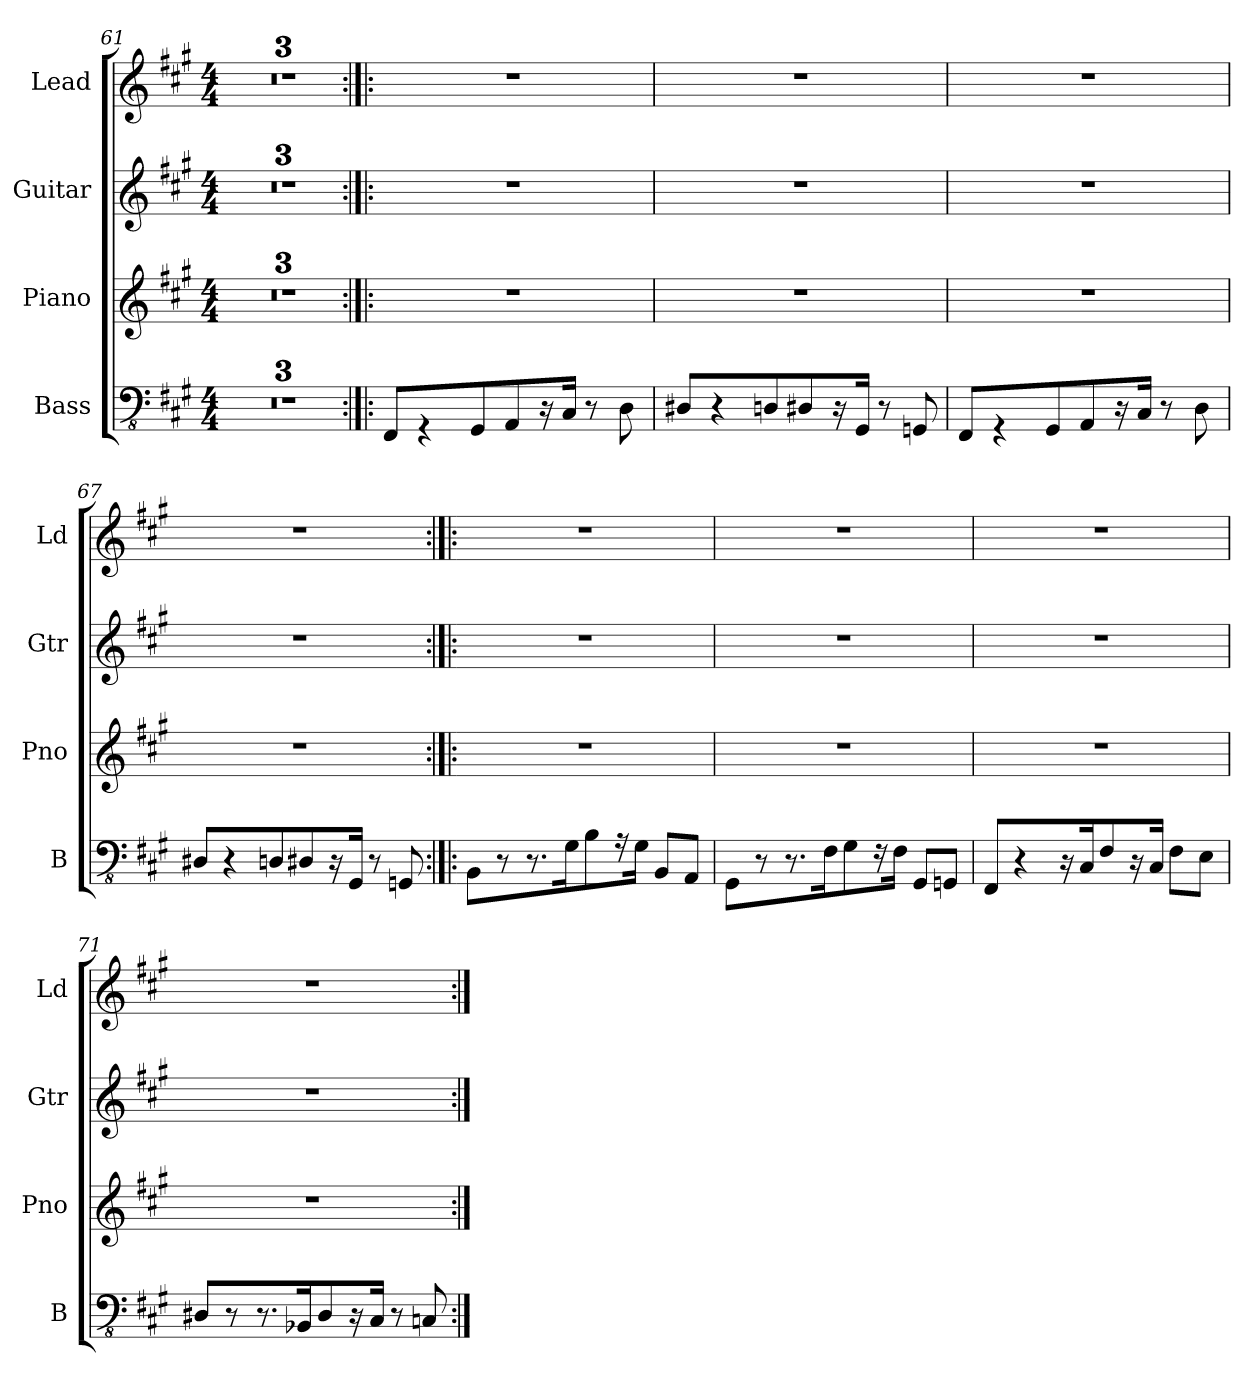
**kern	**kern	**kern	**kern
*part4	*part3	*part2	*part1
*staff4	*staff3	*staff2	*staff1
*I"Bass	*I"Piano	*I"Guitar	*I"Lead
*I'B	*I'Pno	*I'Gtr	*I'Ld
!!LO:PB:g=z
*clefFv4	*clefG2	*clefG2	*clefG2
*k[f#c#g#]	*k[f#c#g#]	*k[f#c#g#]	*k[f#c#g#]
*A:	*A:	*A:	*A:
*M4/4	*M4/4	*M4/4	*M4/4
=61	=61	=61	=61
1r	1r	1r	1r
=62	=62	=62	=62
1r	1r	1r	1r
=63	=63	=63	=63
1r	1r	1r	1r
=64:|!|:	=64:|!|:	=64:|!|:	=64:|!|:
8FFF#/	1r	1r	1r
4r	.	.	.
8GGG#/	.	.	.
8AAA/L	.	.	.
16r	.	.	.
16CC#/JJ	.	.	.
8r	.	.	.
8DD\	.	.	.
=65	=65	=65	=65
8DD#X\	1r	1r	1r
4r	.	.	.
8DDn\	.	.	.
8DD#X/L	.	.	.
16r	.	.	.
16GGG#/JJ	.	.	.
8r	.	.	.
8GGGn/	.	.	.
!!LO:LB:g=z
=66	=66	=66	=66
8FFF#/	1r	1r	1r
4r	.	.	.
8GGG#/	.	.	.
8AAA/L	.	.	.
16r	.	.	.
16CC#/JJ	.	.	.
8r	.	.	.
8DD\	.	.	.
=67	=67	=67	=67
8DD#X\	1r	1r	1r
4r	.	.	.
8DDn\	.	.	.
8DD#X/L	.	.	.
16r	.	.	.
16GGG#/JJ	.	.	.
8r	.	.	.
8GGGn/	.	.	.
=68:|!|:	=68:|!|:	=68:|!|:	=68:|!|:
8BBB/	1r	1r	1r
8r	.	.	.
8.r	.	.	.
16GG#\	.	.	.
8BB\L	.	.	.
16r	.	.	.
16GG#\JJ	.	.	.
8BBB/L	.	.	.
8AAA/J	.	.	.
!!LO:PB:g=z
=69	=69	=69	=69
8GGG#/	1r	1r	1r
8r	.	.	.
8.r	.	.	.
16FF#\	.	.	.
8GG#\L	.	.	.
16r	.	.	.
16FF#\JJ	.	.	.
8GGG#/L	.	.	.
8GGGn/J	.	.	.
=70	=70	=70	=70
8FFF#/	1r	1r	1r
4r	.	.	.
16r	.	.	.
16CC#/	.	.	.
8FF#\L	.	.	.
16r	.	.	.
16CC#\JJ	.	.	.
8FF#\L	.	.	.
8EE\J	.	.	.
=71	=71	=71	=71
8DD#X\	1r	1r	1r
8r	.	.	.
8.r	.	.	.
16BBB-X/	.	.	.
8DD#/L	.	.	.
16r	.	.	.
16CC#/JJ	.	.	.
8r	.	.	.
8CCn/	.	.	.
=:|!	=:|!	=:|!	=:|!
*-	*-	*-	*-
